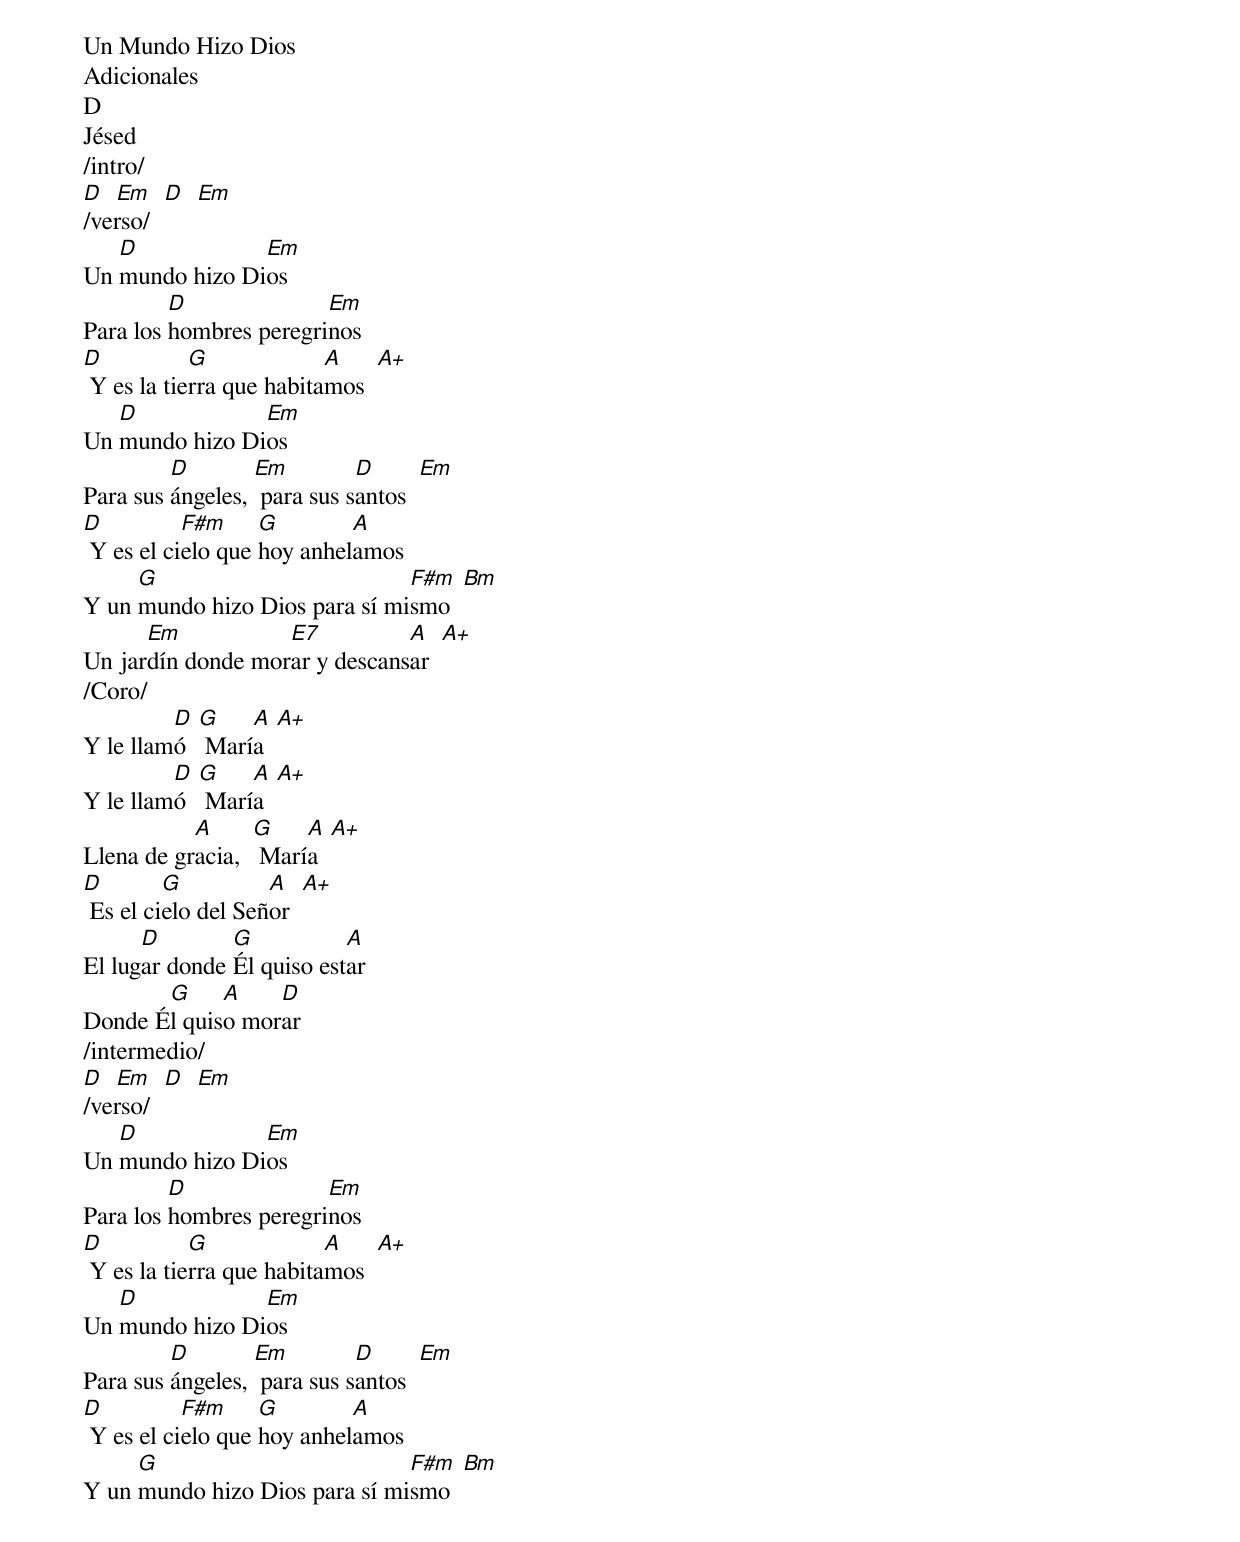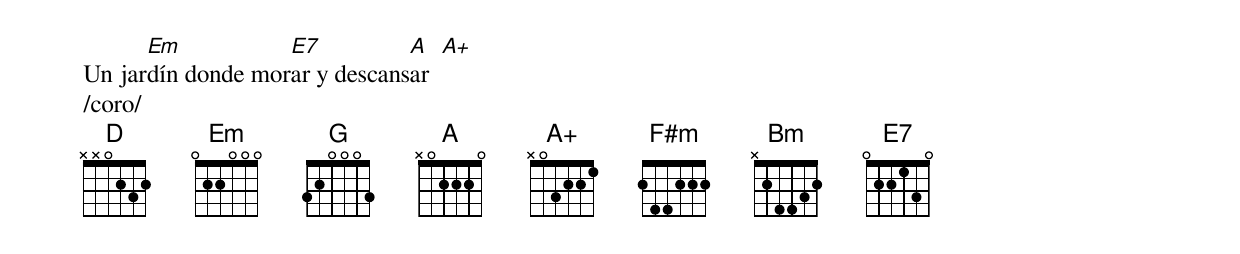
Un Mundo Hizo Dios
Adicionales
D
Jésed
/intro/
[D]  [Em]  [D]  [Em]
/verso/
Un [D]mundo hizo Di[Em]os
Para los [D]hombres peregri[Em]nos
[D] Y es la tie[G]rra que habita[A]mos  [A+]
Un [D]mundo hizo Di[Em]os
Para sus [D]ángeles, [Em] para sus s[D]antos  [Em]
[D] Y es el ci[F#m]elo que [G]hoy anhel[A]amos
Y un [G]mundo hizo Dios para sí mi[F#m]smo  [Bm]
Un jar[Em]dín donde mor[E7]ar y descans[A]ar  [A+]
/Coro/
Y le llam[D]ó  [G] Marí[A]a  [A+]
Y le llam[D]ó  [G] Marí[A]a  [A+]
Llena de gr[A]acia,  [G] Marí[A]a  [A+]
[D] Es el ci[G]elo del Señ[A]or  [A+]
El lug[D]ar donde [G]Él quiso est[A]ar
Donde É[G]l quis[A]o mor[D]ar
/intermedio/
[D]  [Em]  [D]  [Em]
/verso/
Un [D]mundo hizo Di[Em]os
Para los [D]hombres peregri[Em]nos
[D] Y es la tie[G]rra que habita[A]mos  [A+]
Un [D]mundo hizo Di[Em]os
Para sus [D]ángeles, [Em] para sus s[D]antos  [Em]
[D] Y es el ci[F#m]elo que [G]hoy anhel[A]amos
Y un [G]mundo hizo Dios para sí mi[F#m]smo  [Bm]
Un jar[Em]dín donde mor[E7]ar y descans[A]ar  [A+]
/coro/
